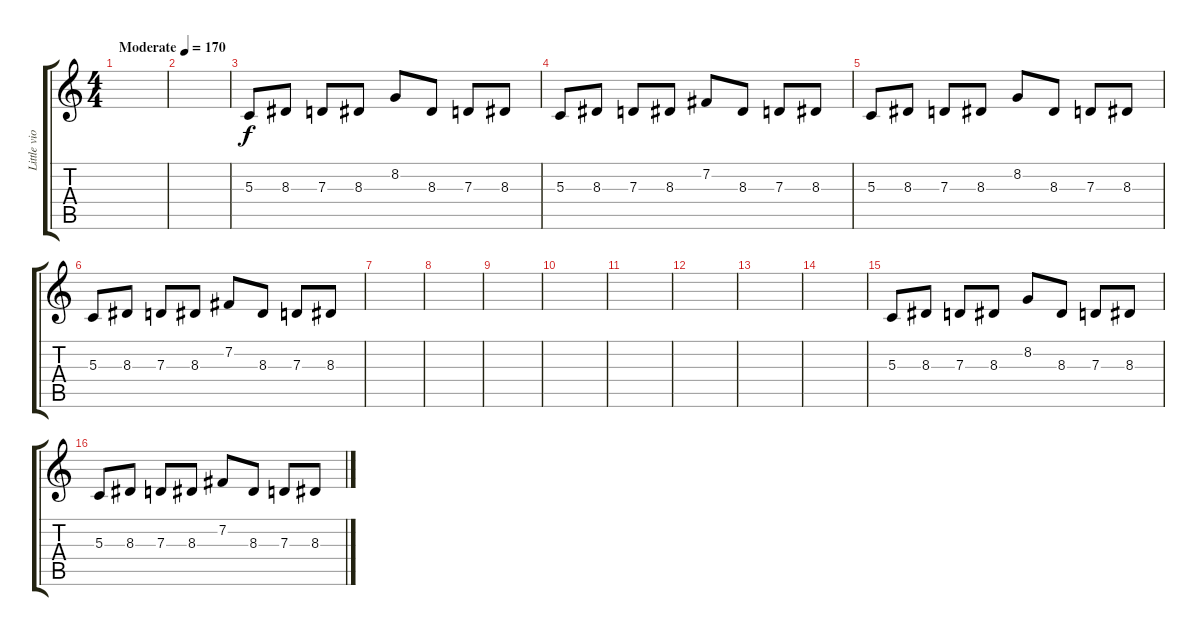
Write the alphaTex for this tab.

\track ("Little violin" "Little vio") {instrument violin}
\staff {score tabs}
\tuning (E4 B3 G3 D3 A2 E2) {hide}
\ts (4 4)
\tempo (170 "Moderate")
\clef g2
\ks c
|
|
5.3.8 8.3.8 7.3.8 8.3.8 8.2.8 8.3.8 7.3.8 8.3.8 |
5.3.8 8.3.8 7.3.8 8.3.8 7.2.8 8.3.8 7.3.8 8.3.8 |
5.3.8 8.3.8 7.3.8 8.3.8 8.2.8 8.3.8 7.3.8 8.3.8 |
5.3.8 8.3.8 7.3.8 8.3.8 7.2.8 8.3.8 7.3.8 8.3.8 |
|
|
|
|
|
|
|
|
5.3.8 8.3.8 7.3.8 8.3.8 8.2.8 8.3.8 7.3.8 8.3.8 |
5.3.8 8.3.8 7.3.8 8.3.8 7.2.8 8.3.8 7.3.8 8.3.8
